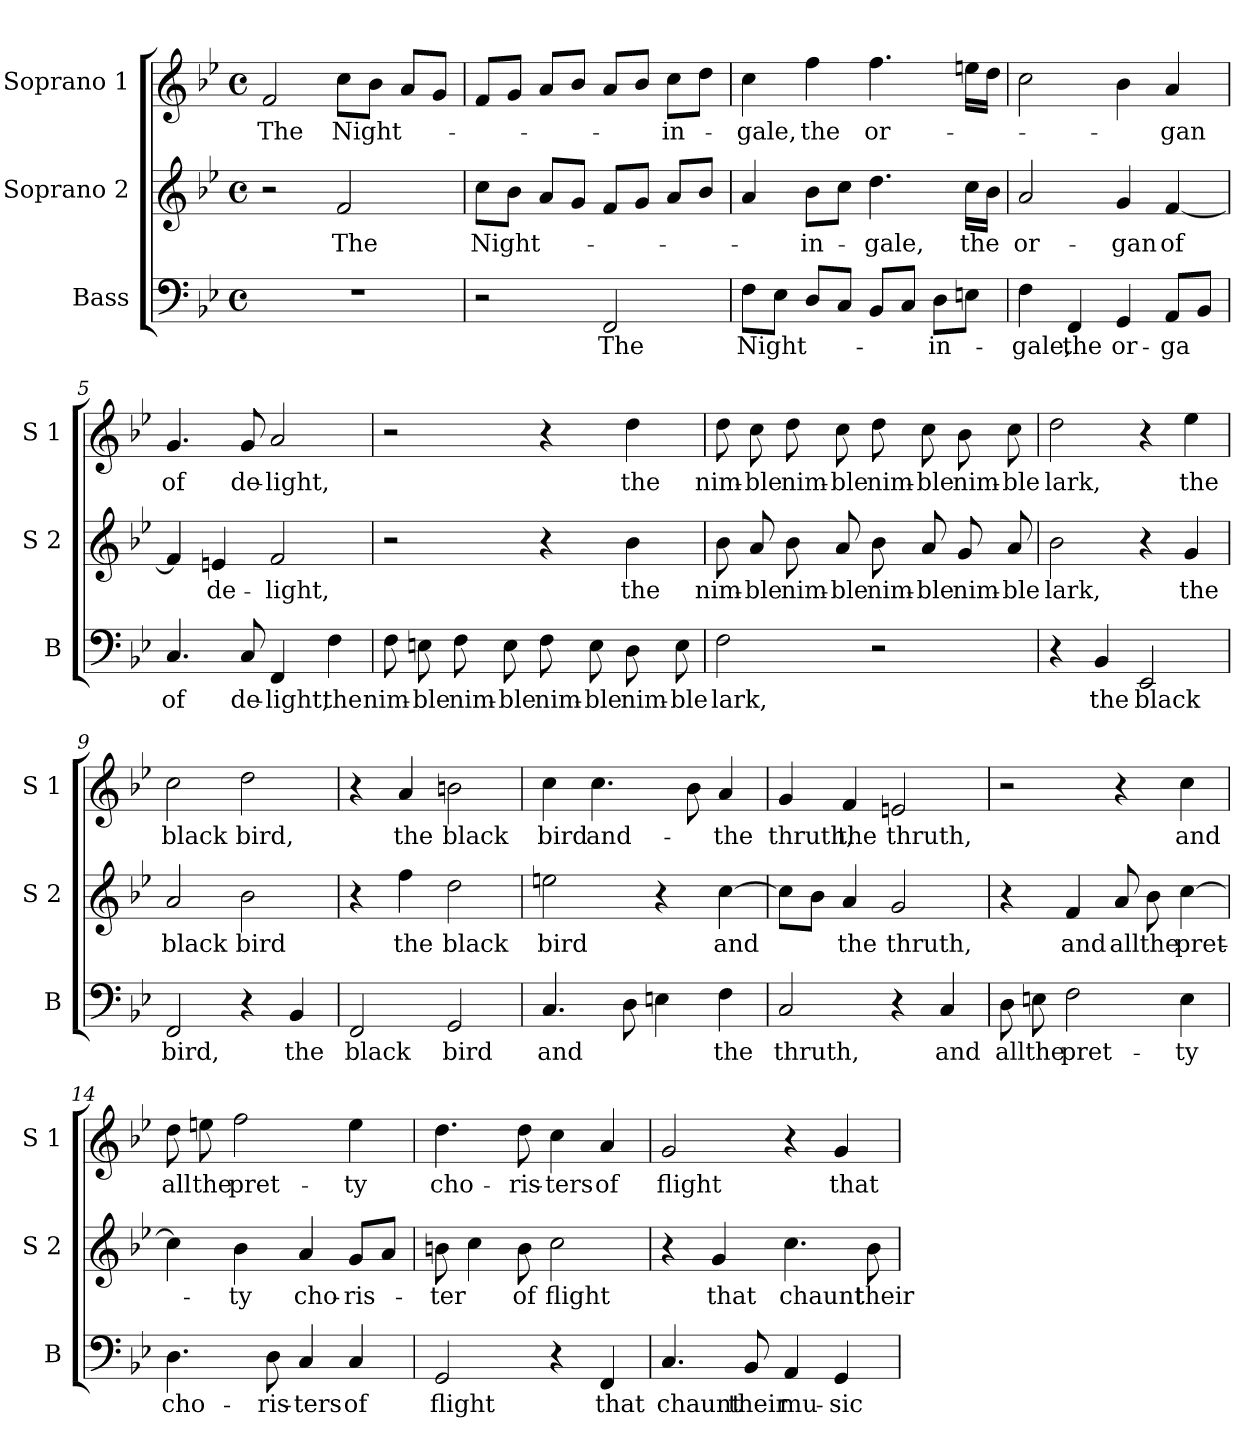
**kern	**text	**kern	**text	**kern	**text
*part3	*part3	*part2	*part2	*part1	*part1
*staff3	*staff3	*staff2	*staff2	*staff1	*staff1
*I"Bass	*	*I"Soprano 2	*	*I"Soprano 1	*
*I'B	*	*I'S 2	*	*I'S 1	*
*clefF4	*	*clefG2	*	*clefG2	*
*k[b-e-]	*	*k[b-e-]	*	*k[b-e-]	*
*B-:	*	*B-:	*	*B-:	*
*M4/4	*	*M4/4	*	*M4/4	*
*met(c)	*	*met(c)	*	*met(c)	*
=1	=1	=1	=1	=1	=1
!	!	!	!	!	!LO:LY:b
1r	.	2r	.	2f/	The
!	!	!	!LO:LY:b	!	!LO:LY:b
.	.	2f/	The	8cc\L	Night-
.	.	.	.	8b-\J	.
.	.	.	.	8a/L	.
.	.	.	.	8g/J	.
=2	=2	=2	=2	=2	=2
!	!	!	!LO:LY:b	!	!
2r	.	8cc\L	Night-	8f/L	.
.	.	8b-\J	.	8g/J	.
.	.	8a/L	.	8a/L	.
.	.	8g/J	.	8b-/J	.
!	!LO:LY:b	!	!	!	!
2FF/	The	8f/L	.	8a/L	.
.	.	8g/J	.	8b-/J	.
!	!	!	!	!	!LO:LY:b
.	.	8a/L	.	8cc\L	-in-
.	.	8b-/J	.	8dd\J	.
=3	=3	=3	=3	=3	=3
!	!LO:LY:b	!	!	!	!LO:LY:b
8F\L	Night-	4a/	.	4cc\	-gale,
8E-\J	.	.	.	.	.
!	!	!	!LO:LY:b	!	!LO:LY:b
8D/L	.	8b-\L	-in-	4ff\	the
8C/J	.	8cc\J	.	.	.
!	!	!	!LO:LY:b	!	!LO:LY:b
8BB-/L	.	4.dd\	-gale,	4.ff\	or-
8C/J	.	.	.	.	.
!	!LO:LY:b	!	!	!	!
8D\L	-in-	.	.	.	.
!	!	!	!LO:LY:b	!	!
8En\J	.	16cc\LL	the	16een\LL	.
.	.	16b-\JJ	.	16dd\JJ	.
=4	=4	=4	=4	=4	=4
!	!LO:LY:b	!	!LO:LY:b	!	!
4F\	-gale,	2a/	or-	2cc\	.
!	!LO:LY:b	!	!	!	!
4FF/	the	.	.	.	.
!	!LO:LY:b	!	!LO:LY:b	!	!
4GG/	or-	4g/	-gan	4b-\	.
!	!LO:LY:b	!	!LO:LY:b	!	!LO:LY:b
8AA/L	-ga	[4f/	of	4a/	-gan
8BB-/J	.	.	.	.	.
!!LO:LB:g=z
=5	=5	=5	=5	=5	=5
!	!LO:LY:b	!	!	!	!LO:LY:b
4.C/	of	4f/]	.	4.g/	of
!	!	!	!LO:LY:b	!	!
.	.	4en/	de-	.	.
!	!LO:LY:b	!	!	!	!LO:LY:b
8C/	de-	.	.	8g/	de-
!	!LO:LY:b	!	!LO:LY:b	!	!LO:LY:b
4FF/	-light,	2f/	-light,	2a/	-light,
!	!LO:LY:b	!	!	!	!
4F\	the	.	.	.	.
=6	=6	=6	=6	=6	=6
!	!LO:LY:b	!	!	!	!
8F\	nim-	2r	.	2r	.
!	!LO:LY:b	!	!	!	!
8En\	-ble	.	.	.	.
!	!LO:LY:b	!	!	!	!
8F\	nim-	.	.	.	.
!	!LO:LY:b	!	!	!	!
8E\	-ble	.	.	.	.
!	!LO:LY:b	!	!	!	!
8F\	nim-	4r	.	4r	.
!	!LO:LY:b	!	!	!	!
8E\	-ble	.	.	.	.
!	!LO:LY:b	!	!LO:LY:b	!	!LO:LY:b
8D\	nim-	4b-\	the	4dd\	the
!	!LO:LY:b	!	!	!	!
8E\	-ble	.	.	.	.
=7	=7	=7	=7	=7	=7
!	!LO:LY:b	!	!LO:LY:b	!	!LO:LY:b
2F\	lark,	8b-\	nim-	8dd\	nim-
!	!	!	!LO:LY:b	!	!LO:LY:b
.	.	8a/	-ble	8cc\	-ble
!	!	!	!LO:LY:b	!	!LO:LY:b
.	.	8b-\	nim-	8dd\	nim-
!	!	!	!LO:LY:b	!	!LO:LY:b
.	.	8a/	-ble	8cc\	-ble
!	!	!	!LO:LY:b	!	!LO:LY:b
2r	.	8b-\	nim-	8dd\	nim-
!	!	!	!LO:LY:b	!	!LO:LY:b
.	.	8a/	-ble	8cc\	-ble
!	!	!	!LO:LY:b	!	!LO:LY:b
.	.	8g/	nim-	8b-\	nim-
!	!	!	!LO:LY:b	!	!LO:LY:b
.	.	8a/	-ble	8cc\	-ble
=8	=8	=8	=8	=8	=8
!	!	!	!LO:LY:b	!	!LO:LY:b
4r	.	2b-\	lark,	2dd\	lark,
!	!LO:LY:b	!	!	!	!
4BB-/	the	.	.	.	.
!	!LO:LY:b	!	!	!	!
2EE-/	black	4r	.	4r	.
!	!	!	!LO:LY:b	!	!LO:LY:b
.	.	4g/	the	4ee-\	the
!!LO:LB:g=z
=9	=9	=9	=9	=9	=9
!	!LO:LY:b	!	!LO:LY:b	!	!LO:LY:b
2FF/	bird,	2a/	black	2cc\	black
!	!	!	!LO:LY:b	!	!LO:LY:b
4r	.	2b-\	bird	2dd\	bird,
!	!LO:LY:b	!	!	!	!
4BB-/	the	.	.	.	.
=10	=10	=10	=10	=10	=10
!	!LO:LY:b	!	!	!	!
2FF/	black	4r	.	4r	.
!	!	!	!LO:LY:b	!	!LO:LY:b
.	.	4ff\	the	4a/	the
!	!LO:LY:b	!	!LO:LY:b	!	!LO:LY:b
2GG/	bird	2dd\	black	2bn\	black
=11	=11	=11	=11	=11	=11
!	!LO:LY:b	!	!LO:LY:b	!	!LO:LY:b
4.C/	and	2een\	bird	4cc\	bird
!	!	!	!	!	!LO:LY:b
.	.	.	.	4.cc\	and-
8D\	.	.	.	.	.
4En\	.	4r	.	.	.
.	.	.	.	8b-\	.
!	!LO:LY:b	!	!LO:LY:b	!	!LO:LY:b
4F\	the	[4cc\	and	4a/	-the
=12	=12	=12	=12	=12	=12
!	!LO:LY:b	!	!	!	!LO:LY:b
2C/	thruth,	8cc\L]	.	4g/	thruth,
.	.	8b-\J	.	.	.
!	!	!	!LO:LY:b	!	!LO:LY:b
.	.	4a/	the	4f/	the
!	!	!	!LO:LY:b	!	!LO:LY:b
4r	.	2g/	thruth,	2en/	thruth,
!	!LO:LY:b	!	!	!	!
4C/	and	.	.	.	.
!!LO:LB:g=z
=13	=13	=13	=13	=13	=13
!	!LO:LY:b	!	!	!	!
8D\	all	4r	.	2r	.
!	!LO:LY:b	!	!	!	!
8En\	the	.	.	.	.
!	!LO:LY:b	!	!LO:LY:b	!	!
2F\	pret-	4f/	and	.	.
!	!	!	!LO:LY:b	!	!
.	.	8a/	all	4r	.
!	!	!	!LO:LY:b	!	!
.	.	8b-\	the	.	.
!	!LO:LY:b	!	!LO:LY:b	!	!LO:LY:b
4E\	-ty	[4cc\	pret-	4cc\	and
=14	=14	=14	=14	=14	=14
!	!LO:LY:b	!	!	!	!LO:LY:b
4.D\	cho-	4cc\]	.	8dd\	all
!	!	!	!	!	!LO:LY:b
.	.	.	.	8een\	the
!	!	!	!LO:LY:b	!	!LO:LY:b
.	.	4b-\	-ty	2ff\	pret-
!	!LO:LY:b	!	!	!	!
8D\	-ris-	.	.	.	.
!	!LO:LY:b	!	!LO:LY:b	!	!
4C/	-ters	4a/	cho-	.	.
!	!LO:LY:b	!	!LO:LY:b	!	!LO:LY:b
4C/	of	8g/L	-ris-	4ee\	-ty
.	.	8a/J	.	.	.
=15	=15	=15	=15	=15	=15
!	!LO:LY:b	!	!LO:LY:b	!	!LO:LY:b
2GG/	flight	8bn\	-ter	4.dd\	cho-
.	.	4cc\	.	.	.
!	!	!	!LO:LY:b	!	!LO:LY:b
.	.	8b\	of	8dd\	-ris-
!	!	!	!LO:LY:b	!	!LO:LY:b
4r	.	2cc\	flight	4cc\	-ters
!	!LO:LY:b	!	!	!	!LO:LY:b
4FF/	that	.	.	4a/	of
=16	=16	=16	=16	=16	=16
!	!LO:LY:b	!	!	!	!LO:LY:b
4.C/	chaunt	4r	.	2g/	flight
!	!	!	!LO:LY:b	!	!
.	.	4g/	that	.	.
!	!LO:LY:b	!	!	!	!
8BB-/	their	.	.	.	.
!	!LO:LY:b	!	!LO:LY:b	!	!
4AA/	mu-	4.cc\	chaunt	4r	.
!	!LO:LY:b	!	!	!	!LO:LY:b
4GG/	-sic	.	.	4g/	that
!	!	!	!LO:LY:b	!	!
.	.	8b-\	their	.	.
=	=	=	=	=	=
*-	*-	*-	*-	*-	*-
